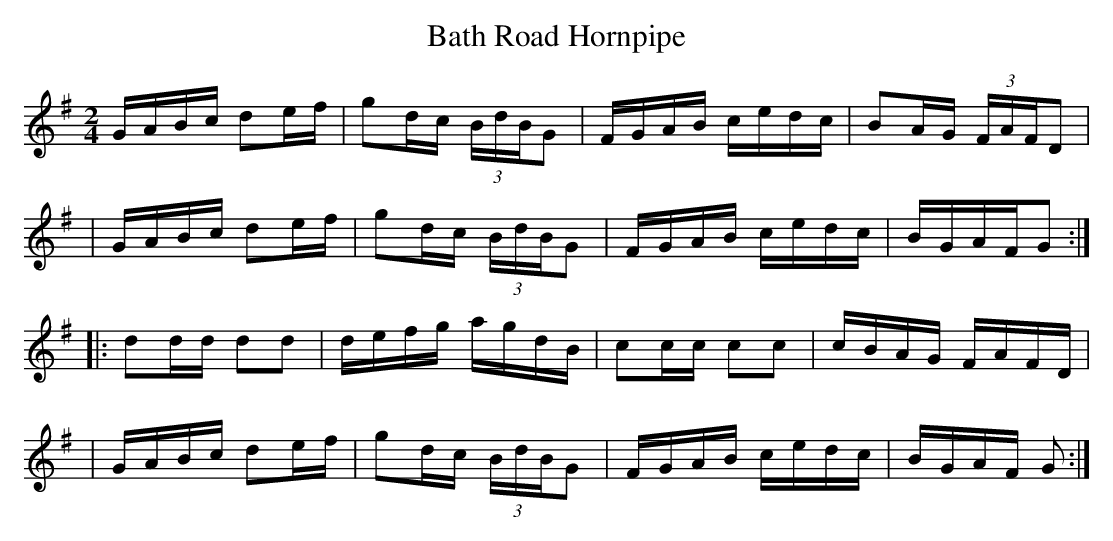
X:1
T: Bath Road Hornpipe
M: 2/4
L: 1/16
K: G
   GABc d2ef | g2dc (3BdBG2 | FGAB cedc | B2A-G (3FAFD2 |
|  GABc d2ef | g2dc (3BdBG2 | FGAB cedc | BGAFG2 :|
|: d2dd d2d2 | defg    agdB | c2cc c2c2 | cBAG FAFD |
|  GABc d2ef | g2dc (3BdBG2 | FGAB cedc | BGAF G2 :|
